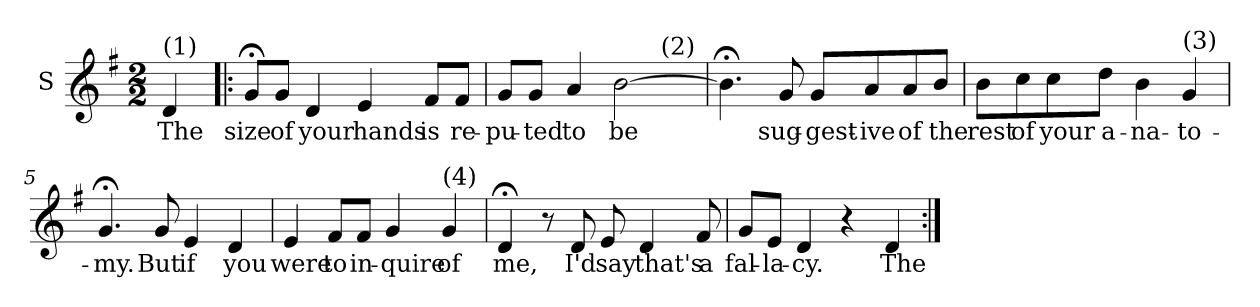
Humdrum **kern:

**kern	**text
*part1	*part1
*staff1	*staff1
*I"S	*
*clefG2	*
*k[f#]	*
*G:	*
*M2/2	*
=	=
!LO:TX:a:t=(1)	!
!	!LO:LY:b
4d/	The
=1!|:	=1!|:
!	!LO:LY:b
8g;/L	size
!	!LO:LY:b
8g/J	of
!	!LO:LY:b
4d/	your
!	!LO:LY:b
4e/	hands
!	!LO:LY:b
8f#/L	is
!	!LO:LY:b
8f#/J	re-
=2	=2
!	!LO:LY:b
*^	*
8g/L	2.ryy	-pu-
!	!	!LO:LY:b
8g/J	.	-ted
!	!	!LO:LY:b
4a/	.	to
!	!	!LO:LY:b
[2b\	.	be
!	!LO:TX:a:t=(2)	!
.	4ryy	.
*v	*v	*
=3	=3
4.b;<\]	.
!	!LO:LY:b
8g/	sug-
!	!LO:LY:b
8g/L	-gest-
!	!LO:LY:b
8a/	-ive
!	!LO:LY:b
8a/	of
!	!LO:LY:b
8b/J	the
=4	=4
!	!LO:LY:b
8b\L	rest
!	!LO:LY:b
8cc\	of
!	!LO:LY:b
8cc\	your
!	!LO:LY:b
8dd\J	a-
!	!LO:LY:b
4b\	-na-
!LO:TX:a:t=(3)	!
!	!LO:LY:b
4g/	-to-
!!LO:LB:g=z
=5	=5
!	!LO:LY:b
4.g;/	-my.
!	!LO:LY:b
8g/	But
!	!LO:LY:b
4e/	if
!	!LO:LY:b
4d/	you
=6	=6
!	!LO:LY:b
4e/	were
!	!LO:LY:b
8f#/L	to
!	!LO:LY:b
8f#/J	in-
!	!LO:LY:b
4g/	-quire
!LO:TX:a:t=(4)	!
!	!LO:LY:b
4g/	of
=7	=7
!	!LO:LY:b
4d;/	me,
8r	.
!	!LO:LY:b
8d/	I'd
!	!LO:LY:b
8e/	say
!	!LO:LY:b
4d/	that's
!	!LO:LY:b
8f#/	a
=8	=8
!	!LO:LY:b
8g/L	fal-
!	!LO:LY:b
8e/J	-la-
!	!LO:LY:b
4d/	-cy.
4r	.
!	!LO:LY:b
4d/	The
=:|!	=:|!
*-	*-
